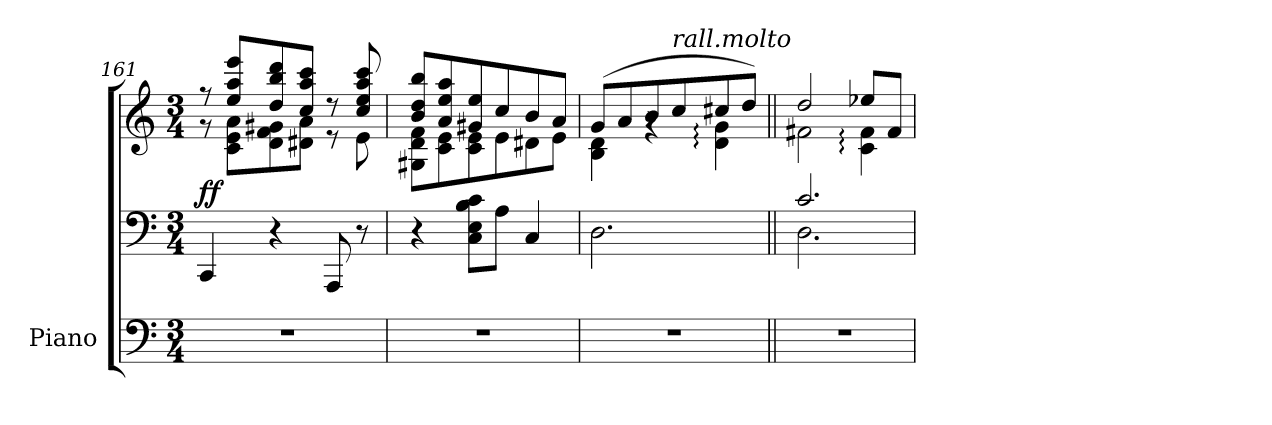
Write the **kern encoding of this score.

**kern	**kern	**kern	**dynam
*part1	*part1	*part1	*part1
*staff3	*staff2	*staff1	*staff1/2/3
*I"Piano	*	*	*
*I'Pno.	*	*	*
*clefF4	*clefF4	*clefG2	*
*k[]	*k[]	*k[]	*
*M3/4	*M3/4	*M3/4	*
=161	=161	=161	=161
*	*	*^	*
!	!	!	!	!LO:DY:a=2
2.r	4CC/	8r	8r	ff
.	.	8ee/ 8aa/ 8eee/L	8c\ 8e\ 8a\L	.
.	4r	8dd/ 8bb/ 8ddd/	8d\ 8f\ 8g#X\	.
.	.	8cc/ 8aa/ 8ccc/J	8d#X\ 8a\J	.
.	8AAA/	8r	8r	.
.	8r	8cc/ 8ee/ 8aa/ 8ccc/	8e\	.
=162	=162	=162	=162	=162
2.r	4r	8b/ 8dd/ 8bb/L	8G#X\ 8d\ 8f\L	.
.	.	8a/ 8ee/ 8aa/	8c\ 8e\	.
.	8C\ 8E\ 8B\ 8c\L	8g#X/ 8ee/	8c\ 8e\	.
.	8A\J	8cc/	8e\	.
.	4C/	8b/	8d#X\	.
.	.	8a/J	8e\J	.
=163	=163	=163	=163	=163
2.r	2.D\	(8g/L	4B\ 4d\	.
.	.	8a/	.	.
.	.	8b/	4rg	.
!	!	!LO:TX:a:i:t=rall.molto	!	!
.	.	8cc/	.	.
.	.	8cc#X/	4d\: 4g\:	.
.	.	8dd/J)	.	.
=164||	=164||	=164||	=164||	=164||
*	*^	*	*	*
2.r	2.c/	2.D\	2dd/	2f#X\	.
.	.	.	8ee-X/L	4c\: 4f#\:	.
.	.	.	8f#/J	.	.
*	*v	*v	*	*	*
*	*	*v	*v	*
=	=	=	=
*-	*-	*-	*-
